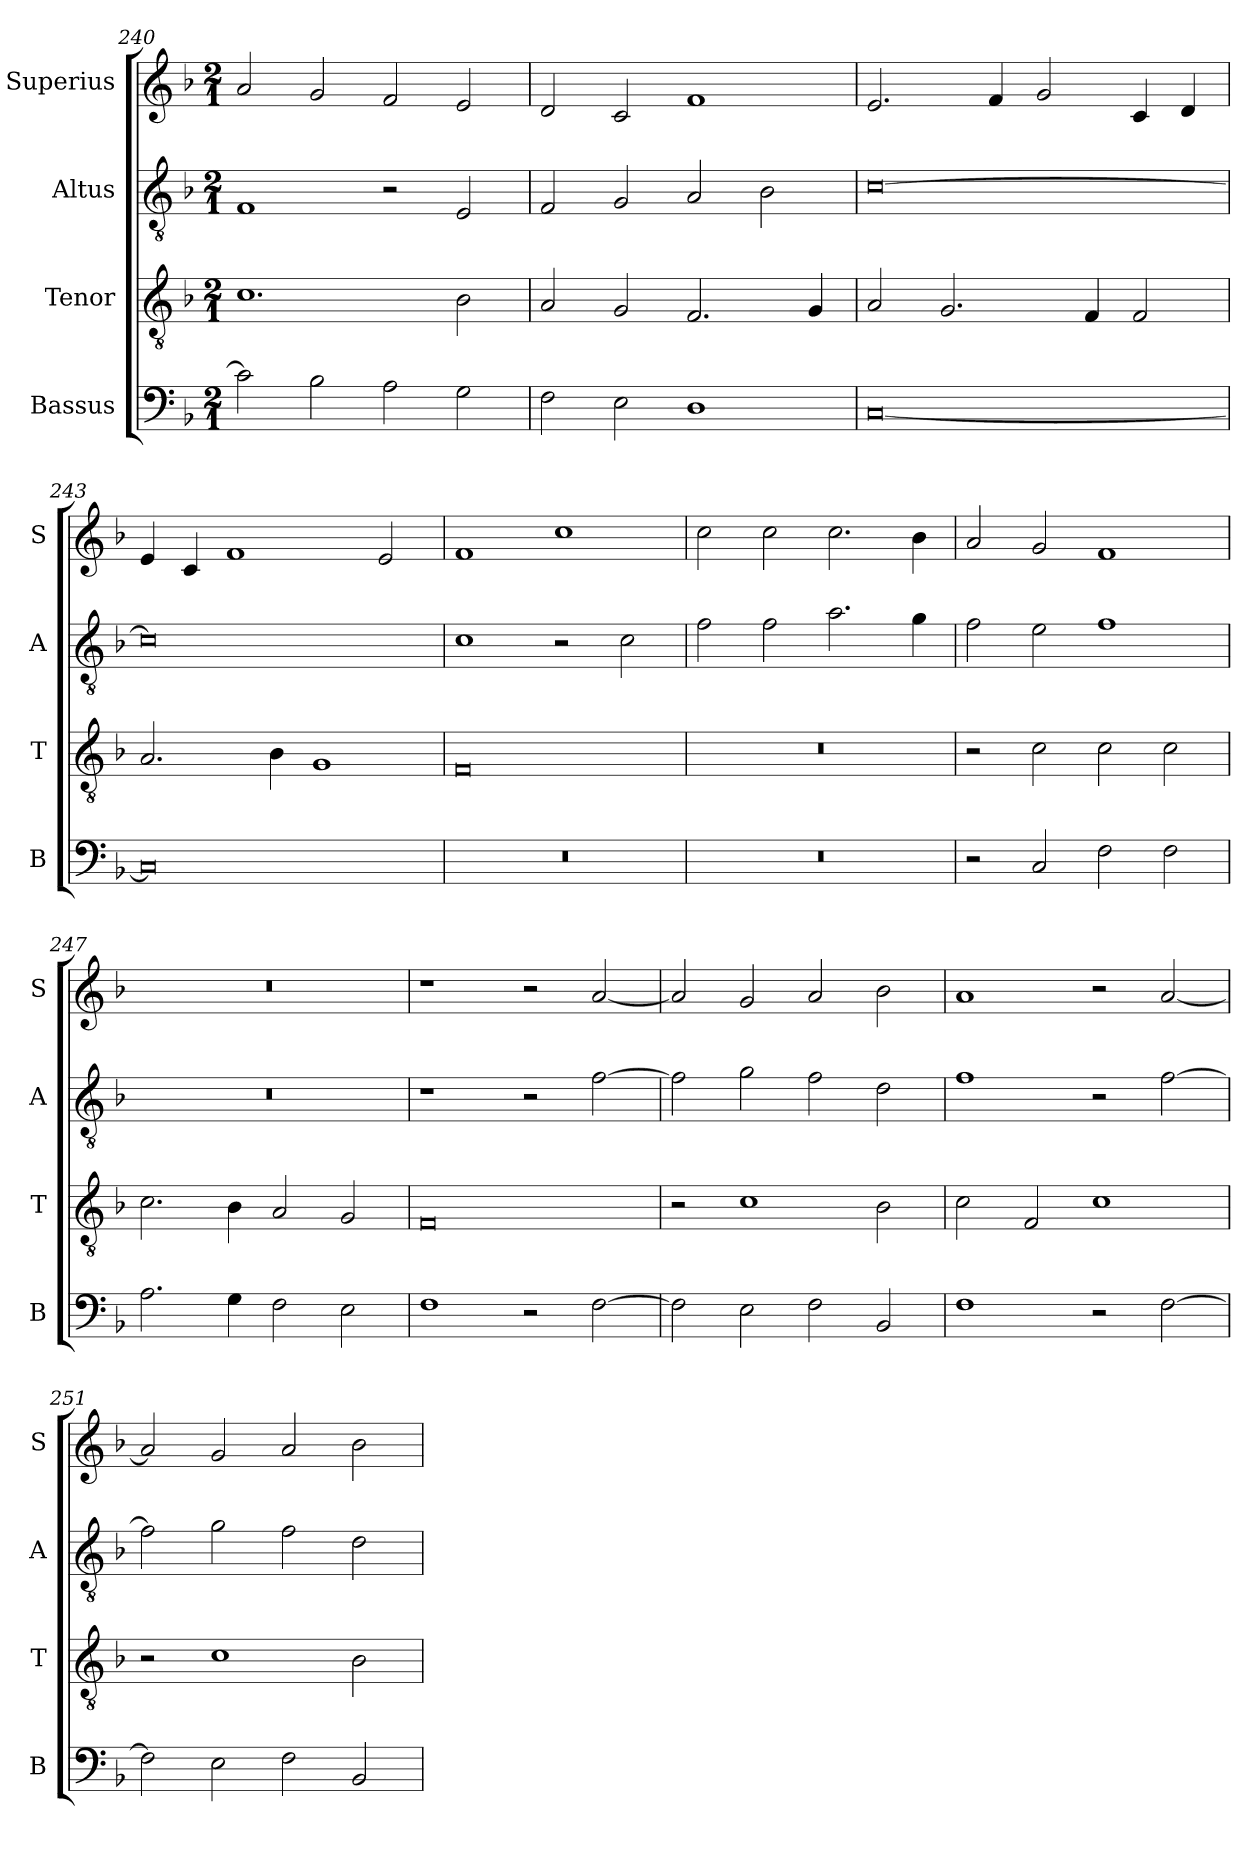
**kern	**kern	**kern	**kern
*part4	*part3	*part2	*part1
*staff4	*staff3	*staff2	*staff1
*I"Bassus	*I"Tenor	*I"Altus	*I"Superius
*I'B	*I'T	*I'A	*I'S
*clefF4	*clefGv2	*clefGv2	*clefG2
*k[b-]	*k[b-]	*k[b-]	*k[b-]
*F:	*F:	*F:	*F:
*M2/1	*M2/1	*M2/1	*M2/1
=240	=240	=240	=240
2c]	1.c	1F	2a
2B-	.	.	2g
2A	.	2r	2f
2G	2B-	2E	2e
=241	=241	=241	=241
2F	2A	2F	2d
2E	2G	2G	2c
1D	2.F	2A	1f
.	.	2B-	.
.	4G	.	.
=242	=242	=242	=242
[0C	2A	[0c	2.e
.	2.G	.	.
.	.	.	4f
.	.	.	2g
.	4F	.	.
.	2F	.	4c
.	.	.	4d
=243	=243	=243	=243
0C]	2.A	0c]	4e
.	.	.	4c
.	.	.	1f
.	4B-	.	.
.	1G	.	.
.	.	.	2e
=244	=244	=244	=244
0r	0F	1c	1f
.	.	2r	1cc
.	.	2c	.
=245	=245	=245	=245
0r	0r	2f	2cc
.	.	2f	2cc
.	.	2.a	2.cc
.	.	4g	4b-
=246	=246	=246	=246
2r	2r	2f	2a
2C	2c	2e	2g
2F	2c	1f	1f
2F	2c	.	.
=247	=247	=247	=247
2.A	2.c	0r	0r
4G	4B-	.	.
2F	2A	.	.
2E	2G	.	.
=248	=248	=248	=248
1F	0F	1r	1r
2r	.	2r	2r
[2F	.	[2f	[2a
=249	=249	=249	=249
2F]	2r	2f]	2a]
2E	1c	2g	2g
2F	.	2f	2a
2BB-	2B-	2d	2b-
=250	=250	=250	=250
1F	2c	1f	1a
.	2F	.	.
2r	1c	2r	2r
[2F	.	[2f	[2a
=251	=251	=251	=251
2F]	2r	2f]	2a]
2E	1c	2g	2g
2F	.	2f	2a
2BB-	2B-	2d	2b-
=	=	=	=
*-	*-	*-	*-
